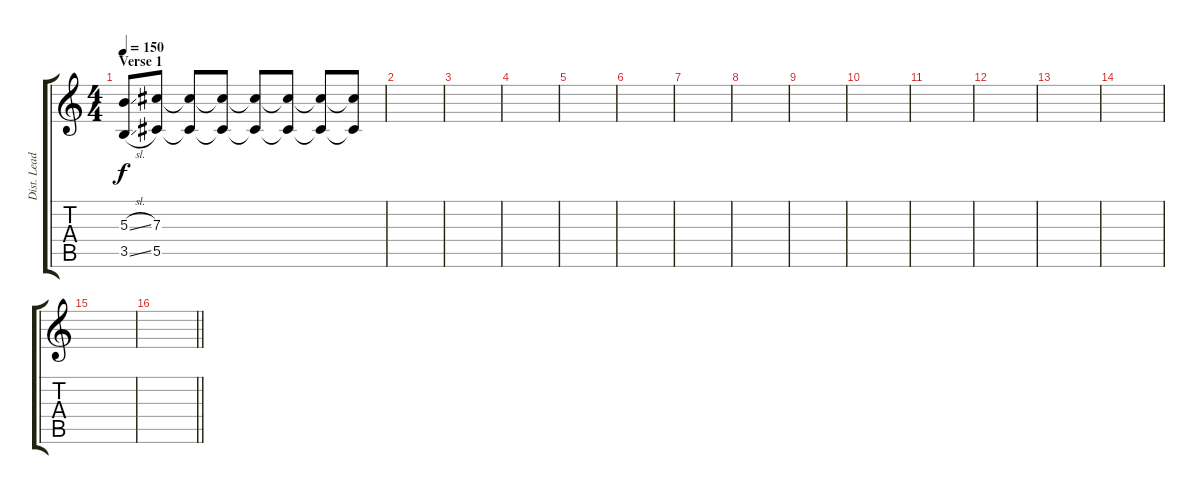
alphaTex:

\track ("Dist. Lead Guitar" "Dist. Lead") {instrument distortionguitar}
\staff {score tabs}
\tuning (Eb4 Bb3 Gb3 Db3 Ab2 Db2) {hide}
\ts (4 4)
\section ("" "Verse 1")
\tempo 150
\clef g2
\ks c
(5.3{sl} 3.5{sl}).8{dy f volume 0} (7.3 5.5).8 (7.3{t} 5.5{t}).8 (7.3{t} 5.5{t}).8 (7.3{t} 5.5{t}).8 (7.3{t} 5.5{t}).8 (7.3{t} 5.5{t}).8 (7.3{t} 5.5{t}).8 |
|
|
|
|
|
|
|
|
|
|
|
|
|
|
\barLineRight lightlight
